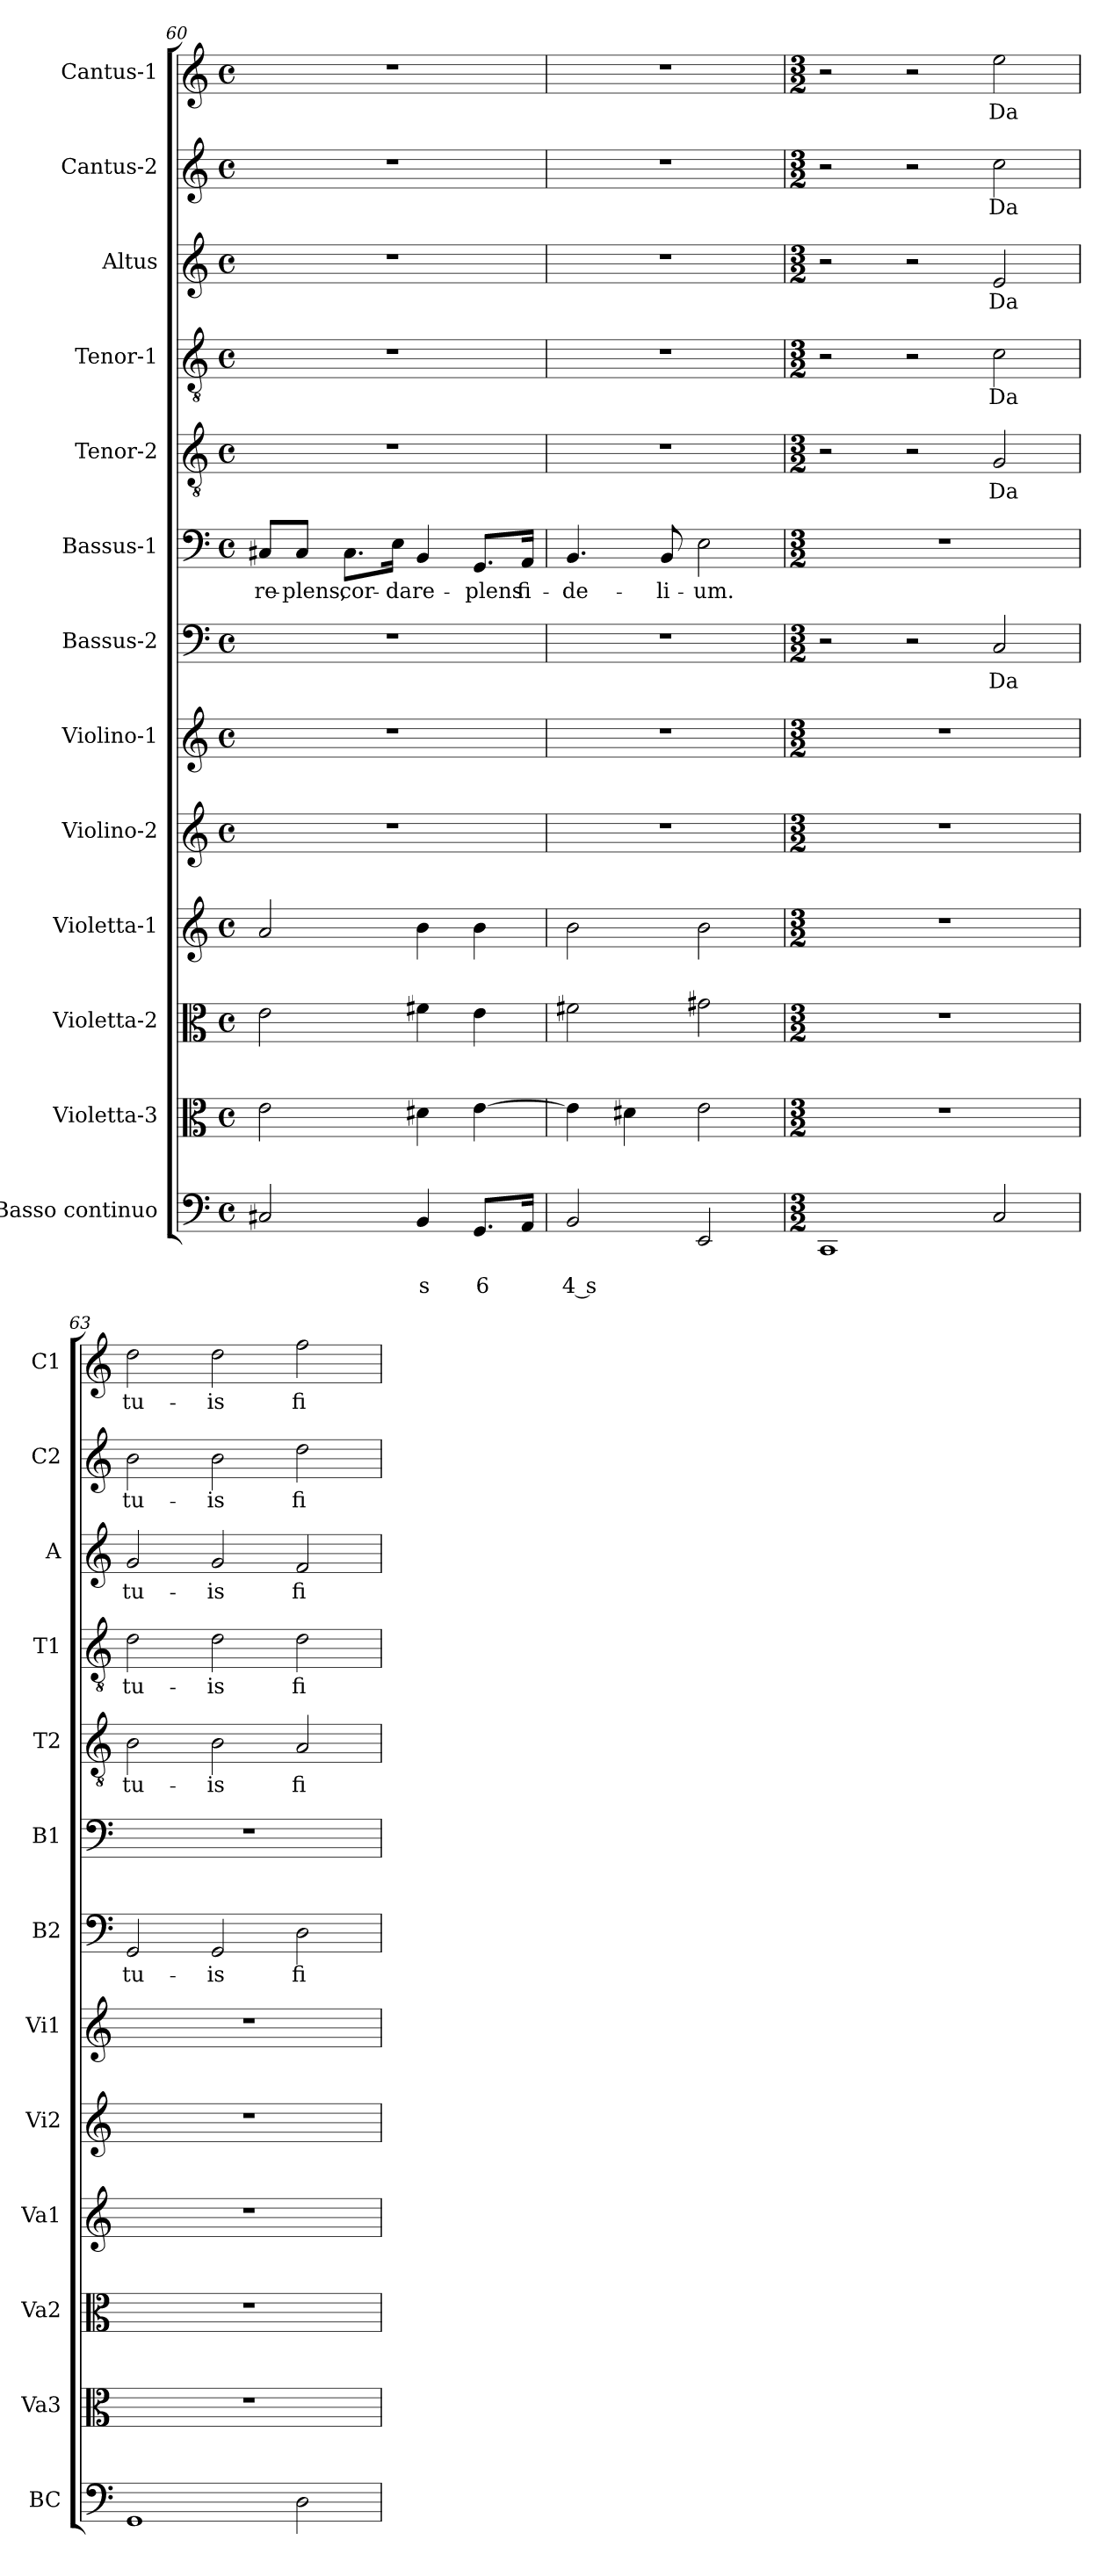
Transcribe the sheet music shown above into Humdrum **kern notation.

**kern	**text	**text	**kern	**kern	**kern	**kern	**kern	**kern	**text	**kern	**text	**kern	**text	**kern	**text	**kern	**text	**kern	**text	**kern	**text
*part13	*part13	*part13	*part12	*part11	*part10	*part9	*part8	*part7	*part7	*part6	*part6	*part5	*part5	*part4	*part4	*part3	*part3	*part2	*part2	*part1	*part1
*staff13	*staff13	*staff13	*staff12	*staff11	*staff10	*staff9	*staff8	*staff7	*staff7	*staff6	*staff6	*staff5	*staff5	*staff4	*staff4	*staff3	*staff3	*staff2	*staff2	*staff1	*staff1
*I"Basso continuo	*	*	*I"Violetta-3	*I"Violetta-2	*I"Violetta-1	*I"Violino-2	*I"Violino-1	*I"Bassus-2	*	*I"Bassus-1	*	*I"Tenor-2	*	*I"Tenor-1	*	*I"Altus	*	*I"Cantus-2	*	*I"Cantus-1	*
*I'BC	*	*	*I'Va3	*I'Va2	*I'Va1	*I'Vi2	*I'Vi1	*I'B2	*	*I'B1	*	*I'T2	*	*I'T1	*	*I'A	*	*I'C2	*	*I'C1	*
*clefF4	*	*	*clefC3	*clefC3	*clefG2	*clefG2	*clefG2	*clefF4	*	*clefF4	*	*clefGv2	*	*clefGv2	*	*clefG2	*	*clefG2	*	*clefG2	*
*k[]	*	*	*k[]	*k[]	*k[]	*k[]	*k[]	*k[]	*	*k[]	*	*k[]	*	*k[]	*	*k[]	*	*k[]	*	*k[]	*
*C:	*	*	*C:	*C:	*C:	*C:	*C:	*C:	*	*C:	*	*C:	*	*C:	*	*C:	*	*C:	*	*C:	*
*M4/4	*	*	*M4/4	*M4/4	*M4/4	*M4/4	*M4/4	*M4/4	*	*M4/4	*	*M4/4	*	*M4/4	*	*M4/4	*	*M4/4	*	*M4/4	*
*met(c)	*	*	*met(c)	*met(c)	*met(c)	*met(c)	*met(c)	*met(c)	*	*met(c)	*	*met(c)	*	*met(c)	*	*met(c)	*	*met(c)	*	*met(c)	*
=60	=60	=60	=60	=60	=60	=60	=60	=60	=60	=60	=60	=60	=60	=60	=60	=60	=60	=60	=60	=60	=60
!	!	!	!	!	!	!	!	!	!	!	!LO:LY:b	!	!	!	!	!	!	!	!	!	!
2C#X/	.	.	2e\	2e\	2a/	1r	1r	1r	.	8C#X/L	re-	1r	.	1r	.	1r	.	1r	.	1r	.
!	!	!	!	!	!	!	!	!	!	!	!LO:LY:b	!	!	!	!	!	!	!	!	!	!
.	.	.	.	.	.	.	.	.	.	8C#/J	-plens,	.	.	.	.	.	.	.	.	.	.
!	!	!	!	!	!	!	!	!	!	!	!LO:LY:b	!	!	!	!	!	!	!	!	!	!
.	.	.	.	.	.	.	.	.	.	8.C#\L	cor-	.	.	.	.	.	.	.	.	.	.
!	!	!	!	!	!	!	!	!	!	!	!LO:LY:b	!	!	!	!	!	!	!	!	!	!
.	.	.	.	.	.	.	.	.	.	16E\Jk	-da	.	.	.	.	.	.	.	.	.	.
!	!	!LO:LY:b	!	!	!	!	!	!	!	!	!LO:LY:b	!	!	!	!	!	!	!	!	!	!
4BB/	.	s	4d#X\	4f#X\	4b\	.	.	.	.	4BB/	re-	.	.	.	.	.	.	.	.	.	.
!	!	!LO:LY:b	!	!	!	!	!	!	!	!	!LO:LY:b	!	!	!	!	!	!	!	!	!	!
8.GG/L	.	6	[4e\	4e\	4b\	.	.	.	.	8.GG/L	-plens	.	.	.	.	.	.	.	.	.	.
!	!	!	!	!	!	!	!	!	!	!	!LO:LY:b	!	!	!	!	!	!	!	!	!	!
16AA/Jk	.	.	.	.	.	.	.	.	.	16AA/Jk	fi-	.	.	.	.	.	.	.	.	.	.
=61	=61	=61	=61	=61	=61	=61	=61	=61	=61	=61	=61	=61	=61	=61	=61	=61	=61	=61	=61	=61	=61
!	!	!LO:LY:b	!	!	!	!	!	!	!	!	!LO:LY:b	!	!	!	!	!	!	!	!	!	!
2BB/	.	4 s	4e\]	2f#X\	2b\	1r	1r	1r	.	4.BB/	-de-	1r	.	1r	.	1r	.	1r	.	1r	.
.	.	.	4d#X\	.	.	.	.	.	.	.	.	.	.	.	.	.	.	.	.	.	.
!	!	!	!	!	!	!	!	!	!	!	!LO:LY:b	!	!	!	!	!	!	!	!	!	!
.	.	.	.	.	.	.	.	.	.	8BB/	-li-	.	.	.	.	.	.	.	.	.	.
!	!	!	!	!	!	!	!	!	!	!	!LO:LY:b	!	!	!	!	!	!	!	!	!	!
2EE/	.	.	2e\	2g#X\	2b\	.	.	.	.	2E\	-um.	.	.	.	.	.	.	.	.	.	.
!!LO:PB:g=z
=62	=62	=62	=62	=62	=62	=62	=62	=62	=62	=62	=62	=62	=62	=62	=62	=62	=62	=62	=62	=62	=62
*M3/2	*	*	*M3/2	*M3/2	*M3/2	*M3/2	*M3/2	*M3/2	*	*M3/2	*	*M3/2	*	*M3/2	*	*M3/2	*	*M3/2	*	*M3/2	*
1CC	.	.	1.r	1.r	1.r	1.r	1.r	2r	.	1.r	.	2r	.	2r	.	2r	.	2r	.	2r	.
.	.	.	.	.	.	.	.	2r	.	.	.	2r	.	2r	.	2r	.	2r	.	2r	.
!	!	!	!	!	!	!	!	!	!LO:LY:b	!	!	!	!LO:LY:b	!	!LO:LY:b	!	!LO:LY:b	!	!LO:LY:b	!	!LO:LY:b
2C/	.	.	.	.	.	.	.	2C/	Da	.	.	2G/	Da	2c\	Da	2e/	Da	2cc\	Da	2ee\	Da
=63	=63	=63	=63	=63	=63	=63	=63	=63	=63	=63	=63	=63	=63	=63	=63	=63	=63	=63	=63	=63	=63
!	!	!	!	!	!	!	!	!	!LO:LY:b	!	!	!	!LO:LY:b	!	!LO:LY:b	!	!LO:LY:b	!	!LO:LY:b	!	!LO:LY:b
1GG	.	.	1.r	1.r	1.r	1.r	1.r	2GG/	tu-	1.r	.	2B\	tu-	2d\	tu-	2g/	tu-	2b\	tu-	2dd\	tu-
!	!	!	!	!	!	!	!	!	!LO:LY:b	!	!	!	!LO:LY:b	!	!LO:LY:b	!	!LO:LY:b	!	!LO:LY:b	!	!LO:LY:b
.	.	.	.	.	.	.	.	2GG/	-is	.	.	2B\	-is	2d\	-is	2g/	-is	2b\	-is	2dd\	-is
!	!	!	!	!	!	!	!	!	!LO:LY:b	!	!	!	!LO:LY:b	!	!LO:LY:b	!	!LO:LY:b	!	!LO:LY:b	!	!LO:LY:b
2D\	.	.	.	.	.	.	.	2D\	fi-	.	.	2A/	fi-	2d\	fi-	2f/	fi-	2dd\	fi-	2ff\	fi-
=	=	=	=	=	=	=	=	=	=	=	=	=	=	=	=	=	=	=	=	=	=
*-	*-	*-	*-	*-	*-	*-	*-	*-	*-	*-	*-	*-	*-	*-	*-	*-	*-	*-	*-	*-	*-
